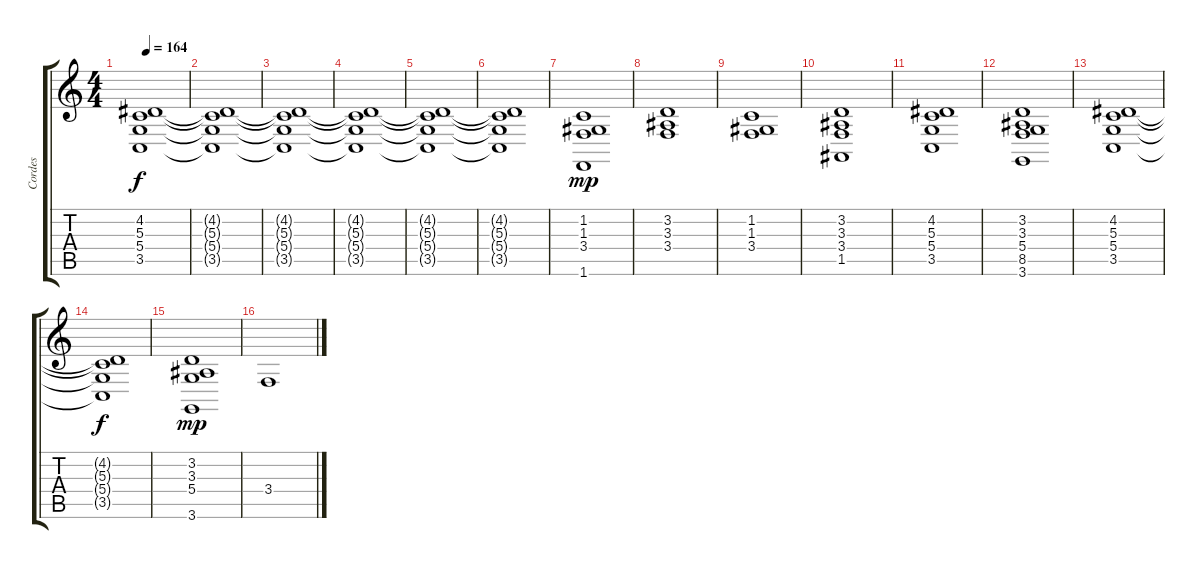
\track ("Cordes" "Cordes") {instrument stringensemble2}
\staff {score tabs}
\tuning (E4 B3 G3 D3 A2 E2) {hide}
\ts (4 4)
\tempo 164
\clef g2
\ks c
(4.2{t} 5.3{t} 5.4{t} 3.5{t}).1{dy f} |
(4.2{t} 5.3{t} 5.4{t} 3.5{t}).1 |
(4.2{t} 5.3{t} 5.4{t} 3.5{t}).1 |
(4.2{t} 5.3{t} 5.4{t} 3.5{t}).1 |
(4.2{t} 5.3{t} 5.4{t} 3.5{t}).1 |
(4.2{t} 5.3{t} 5.4{t} 3.5{t}).1 |
(1.2 1.3 3.4 1.6).1{dy mp} |
(3.2 3.3 3.4).1 |
(1.2 1.3 3.4).1 |
(3.2 3.3 3.4 1.5).1 |
(4.2 5.3 5.4 3.5).1 |
(3.2 3.3 5.4 8.5 3.6).1 |
(4.2 5.3 5.4 3.5).1 |
(4.2{t} 5.3{t} 5.4{t} 3.5{t}).1{dy f} |
(3.2 3.3 5.4 3.6).1{dy mp} |
3.4.1
